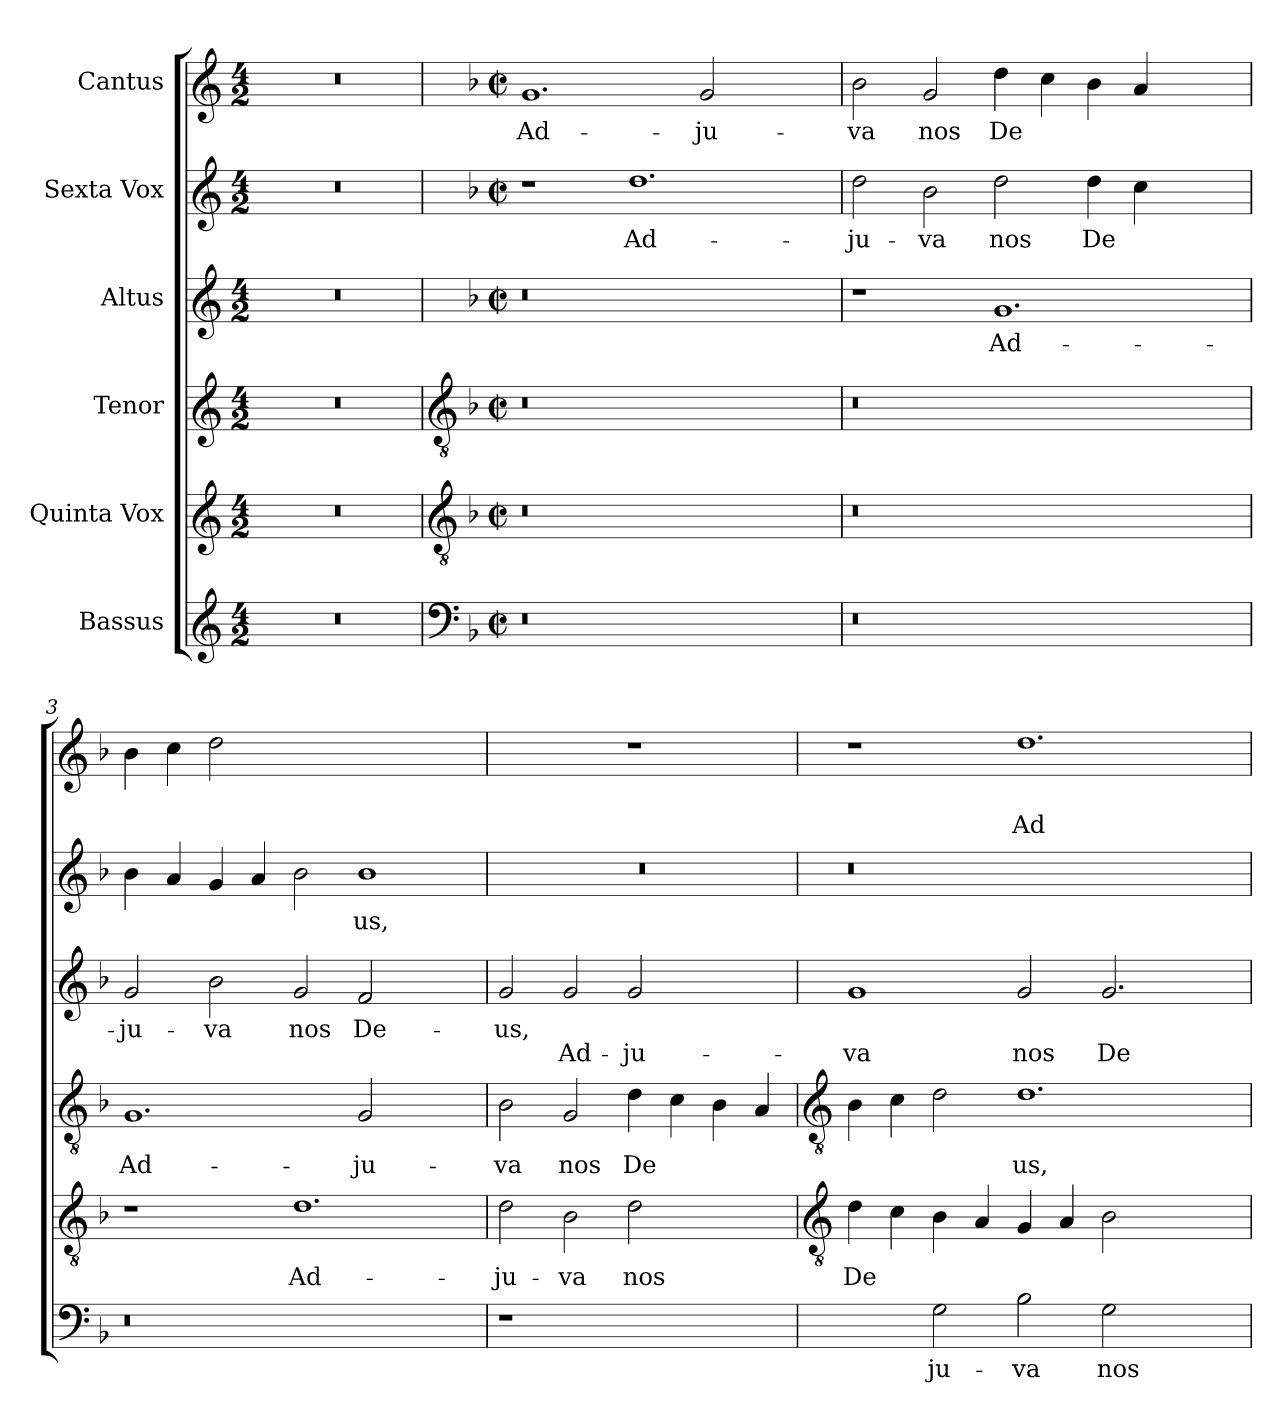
**kern	**text	**kern	**text	**kern	**text	**kern	**text	**text	**kern	**text	**kern	**text	**text
*part6	*part6	*part5	*part5	*part4	*part4	*part3	*part3	*part3	*part2	*part2	*part1	*part1	*part1
*staff6	*staff6	*staff5	*staff5	*staff4	*staff4	*staff3	*staff3	*staff3	*staff2	*staff2	*staff1	*staff1	*staff1
*I"Bassus	*	*I"Quinta Vox	*	*I"Tenor	*	*I"Altus	*	*	*I"Sexta Vox	*	*I"Cantus	*	*
*clefG2	*	*clefG2	*	*clefG2	*	*clefG2	*	*	*clefG2	*	*clefG2	*	*
*k[]	*	*k[]	*	*k[]	*	*k[]	*	*	*k[]	*	*k[]	*	*
*C:	*	*C:	*	*C:	*	*C:	*	*	*C:	*	*C:	*	*
*M4/2	*	*M4/2	*	*M4/2	*	*M4/2	*	*	*M4/2	*	*M4/2	*	*
=	=	=	=	=	=	=	=	=	=	=	=	=	=
0r	.	0r	.	0r	.	0r	.	.	0r	.	0r	.	.
!!LO:LB:g=z
=1	=1	=1	=1	=1	=1	=1	=1	=1	=1	=1	=1	=1	=1
*clefF4	*	*clefGv2	*	*clefGv2	*	*	*	*	*	*	*	*	*
*k[b-]	*	*k[b-]	*	*k[b-]	*	*k[b-]	*	*	*k[b-]	*	*k[b-]	*	*
*F:	*	*F:	*	*F:	*	*F:	*	*	*F:	*	*F:	*	*
*M4/2	*	*M4/2	*	*M4/2	*	*M4/2	*	*	*M4/2	*	*M4/2	*	*
*met(c|)	*	*met(c|)	*	*met(c|)	*	*met(c|)	*	*	*met(c|)	*	*met(c|)	*	*
!	!	!	!	!	!	!	!	!	!	!	!	!LO:LY:b	!
0r	.	0r	.	0r	.	0r	.	.	1r	.	1.g	Ad-	.
!	!	!	!	!	!	!	!	!	!	!LO:LY:b	!	!	!
.	.	.	.	.	.	.	.	.	1.dd	Ad-	.	.	.
!	!	!	!	!	!	!	!	!	!	!	!	!LO:LY:b	!
.	.	.	.	.	.	.	.	.	.	.	2g	-ju-	.
2ryy	.	2ryy	.	2ryy	.	2ryy	.	.	.	.	2ryy	.	.
=2	=2	=2	=2	=2	=2	=2	=2	=2	=2	=2	=2	=2	=2
!	!	!	!	!	!	!	!	!	!	!LO:LY:b	!	!LO:LY:b	!
0r	.	0r	.	0r	.	1r	.	.	2dd	-ju-	2b-	-va	.
!	!	!	!	!	!	!	!	!	!	!LO:LY:b	!	!LO:LY:b	!
.	.	.	.	.	.	.	.	.	2b-	-va	2g	nos	.
!	!	!	!	!	!	!	!LO:LY:b	!	!	!LO:LY:b	!	!LO:LY:b	!
.	.	.	.	.	.	1.g	Ad-	.	2dd	nos	4dd	De	.
.	.	.	.	.	.	.	.	.	.	.	4cc	.	.
!	!	!	!	!	!	!	!	!	!	!LO:LY:b	!	!	!
.	.	.	.	.	.	.	.	.	4dd	De	4b-	.	.
.	.	.	.	.	.	.	.	.	4cc	.	4a	.	.
2ryy	.	2ryy	.	2ryy	.	.	.	.	2ryy	.	2ryy	.	.
=3	=3	=3	=3	=3	=3	=3	=3	=3	=3	=3	=3	=3	=3
!	!	!	!	!	!LO:LY:b	!	!LO:LY:b	!	!	!	!	!	!
0r	.	1r	.	1.G	Ad-	2g	-ju-	.	4b-	.	4b-	.	.
.	.	.	.	.	.	.	.	.	4a	.	4cc	.	.
!	!	!	!	!	!	!	!LO:LY:b	!	!	!	!	!	!
.	.	.	.	.	.	2b-	-va	.	4g	.	2dd	.	.
.	.	.	.	.	.	.	.	.	4a	.	.	.	.
!	!	!	!LO:LY:b	!	!	!	!LO:LY:b	!	!	!	!	!LO:LY:b	!
.	.	1.d	Ad-	.	.	2g	nos	.	2b-	.	[1ddyy	us,	.
!	!	!	!	!	!LO:LY:b	!	!LO:LY:b	!	!	!LO:LY:b	!	!	!
.	.	.	.	2G	-ju-	2f	De-	.	1b-	us,	.	.	.
2ryy	.	.	.	2ryy	.	2ryy	.	.	.	.	2ryy	.	.
=4	=4	=4	=4	=4	=4	=4	=4	=4	=4	=4	=4	=4	=4
!	!	!	!LO:LY:b	!	!LO:LY:b	!	!LO:LY:b	!	!	!	!	!	!
1r	.	2d	-ju-	2B-	-va	2g	-us,	.	0r	.	2ddyy_	.	.
!	!	!	!LO:LY:b	!	!LO:LY:b	!	!	!LO:LY:b	!	!	!	!	!
.	.	2B-	-va	2G	nos	2g	.	Ad-	.	.	2ddyy]	.	.
!	!LO:LY:b	!	!LO:LY:b	!	!LO:LY:b	!	!	!LO:LY:b	!	!	!	!	!
[1Gyy	Ad-	2d	nos	4d	De	2g	.	-ju-	.	.	1r	.	.
.	.	.	.	4c	.	.	.	.	.	.	.	.	.
.	.	2ryy	.	4B-	.	2ryy	.	.	.	.	.	.	.
.	.	.	.	4A	.	.	.	.	.	.	.	.	.
!!LO:LB:g=z
=5	=5	=5	=5	=5	=5	=5	=5	=5	=5	=5	=5	=5	=5
*	*	*clefGv2	*	*clefGv2	*	*	*	*	*	*	*	*	*
!	!	!	!LO:LY:b	!	!	!	!	!LO:LY:b	!	!	!	!	!
2Gyy]	.	4d	De	4B-	.	1g	.	-va	0r	.	1r	.	.
.	.	4c	.	4c	.	.	.	.	.	.	.	.	.
!	!LO:LY:b	!	!	!	!	!	!	!	!	!	!	!	!
2G	-ju-	4B-	.	2d	.	.	.	.	.	.	.	.	.
.	.	4A	.	.	.	.	.	.	.	.	.	.	.
!	!LO:LY:b	!	!	!	!LO:LY:b	!	!	!LO:LY:b	!	!	!	!	!LO:LY:b
2B-	-va	4G	.	1.d	us,	2g	.	nos	.	.	1.dd	.	Ad-
.	.	4A	.	.	.	.	.	.	.	.	.	.	.
!	!LO:LY:b	!	!	!	!	!	!	!LO:LY:b	!	!	!	!	!
2G	nos	2B-	.	.	.	2.g	.	De-	.	.	.	.	.
2ryy	.	2ryy	.	.	.	.	.	.	2ryy	.	.	.	.
.	.	.	.	.	.	4ryy	.	.	.	.	.	.	.
=	=	=	=	=	=	=	=	=	=	=	=	=	=
*-	*-	*-	*-	*-	*-	*-	*-	*-	*-	*-	*-	*-	*-
